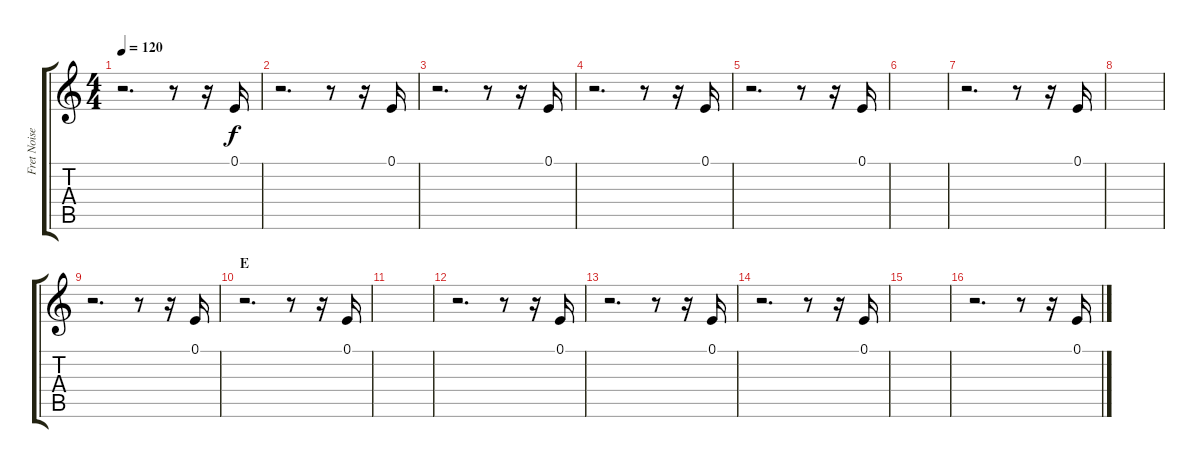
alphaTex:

\track ("Fret Noise" "Fret Noise") {instrument guitarfretnoise}
\staff {score tabs}
\tuning (E4 B3 G3 D3 A2 E2) {hide}
\ts (4 4)
\tempo 120
\clef g2
\ks c
r.2{d dy f} r.8 r.16 0.1.16 |
r.2{d} r.8 r.16 0.1.16 |
r.2{d} r.8 r.16 0.1.16 |
r.2{d} r.8 r.16 0.1.16 |
r.2{d} r.8 r.16 0.1.16 |
\section ("" "")
|
r.2{d} r.8 r.16 0.1.16 |
|
r.2{d} r.8 r.16 0.1.16 |
\section ("" "E")
r.2{d} r.8 r.16 0.1.16 |
|
r.2{d} r.8 r.16 0.1.16 |
r.2{d} r.8 r.16 0.1.16 |
r.2{d} r.8 r.16 0.1.16 |
|
r.2{d} r.8 r.16 0.1.16
